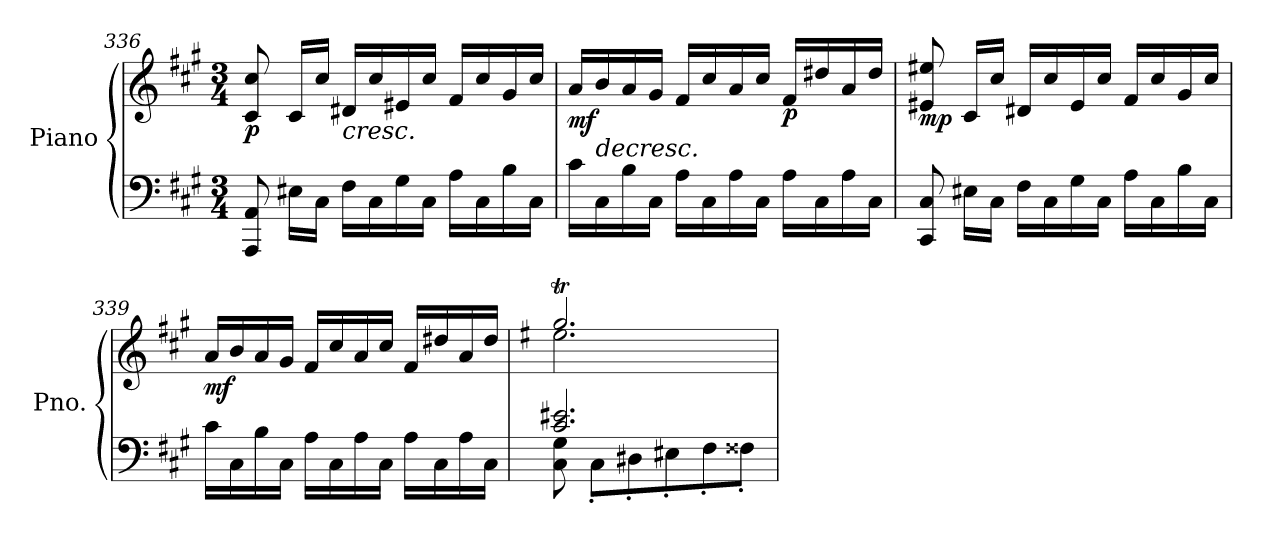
**kern	**kern	**dynam
*part1	*part1	*part1
*staff2	*staff1	*staff1/2
*I"Piano	*	*
*I'Pno.	*	*
*clefF4	*clefG2	*
*k[f#c#g#]	*k[f#c#g#]	*
*M3/4	*M3/4	*
=336	=336	=336
!	!	!LO:DY:b
8AAA/ 8AA/	8c#/ 8cc#/	p
16E#X\LL	16c#/LL	.
16C#\JJ	16cc#/JJ	.
!	!	!LO:HP:b
16F#\LL	16d#X/LL	<
16C#\	16cc#/	.
16G#\	16e#X/	.
16C#\JJ	16cc#/JJ	.
16A\LL	16f#/LL	.
16C#\	16cc#/	.
16B\	16g#/	.
16C#\JJ	16cc#/JJ	.
=337	=337	=337
!	!	!LO:DY:b
16c#\LL	16a/LL	mf
!	!	!LO:HP:b
16C#\	16b/	>
16B\	16a/	.
16C#\JJ	16g#/JJ	.
16A\LL	16f#/LL	.
16C#\	16cc#/	.
16A\	16a/	.
16C#\JJ	16cc#/JJ	.
!	!	!LO:DY:n=1:b
16A\LL	16f#/LL	[ p
16C#\	16dd#X/	.
16A\	16a/	.
16C#\JJ	16dd#/JJ	.
=338	=338	=338
!	!	!LO:DY:b
8CC#/ 8C#/	8e#X/ 8ee#X/	mp
16E#X\LL	16c#/LL	.
16C#\JJ	16cc#/JJ	.
16F#\LL	16d#X/LL	.
16C#\	16cc#/	.
16G#\	16e#/	.
16C#\JJ	16cc#/JJ	.
16A\LL	16f#/LL	.
16C#\	16cc#/	.
16B\	16g#/	.
16C#\JJ	16cc#/JJ	.
.	.	]
!!LO:LB:g=z
=339	=339	=339
!	!	!LO:DY:b
16c#\LL	16a/LL	mf
16C#\	16b/	.
16B\	16a/	.
16C#\JJ	16g#/JJ	.
16A\LL	16f#/LL	.
16C#\	16cc#/	.
16A\	16a/	.
16C#\JJ	16cc#/JJ	.
16A\LL	16f#/LL	.
16C#\	16dd#X/	.
16A\	16a/	.
16C#\JJ	16dd#/JJ	.
=340	=340	=340
*	*MM100	*
*^	*^	*
*	*	*	*^	*
2.c#/ 2.e#X/	8C#\ 8G#\	2.gg#t/	2.ee#X\	2.aa#X/yy	.
.	8C#'\L	.	.	.	.
.	8D#X'\	.	.	.	.
.	8E#X'\	.	.	.	.
.	8F#'\	.	.	.	.
.	8F##X'\J	.	.	.	.
*v	*v	*	*	*	*
*	*v	*v	*v	*
=	=	=
*-	*-	*-
